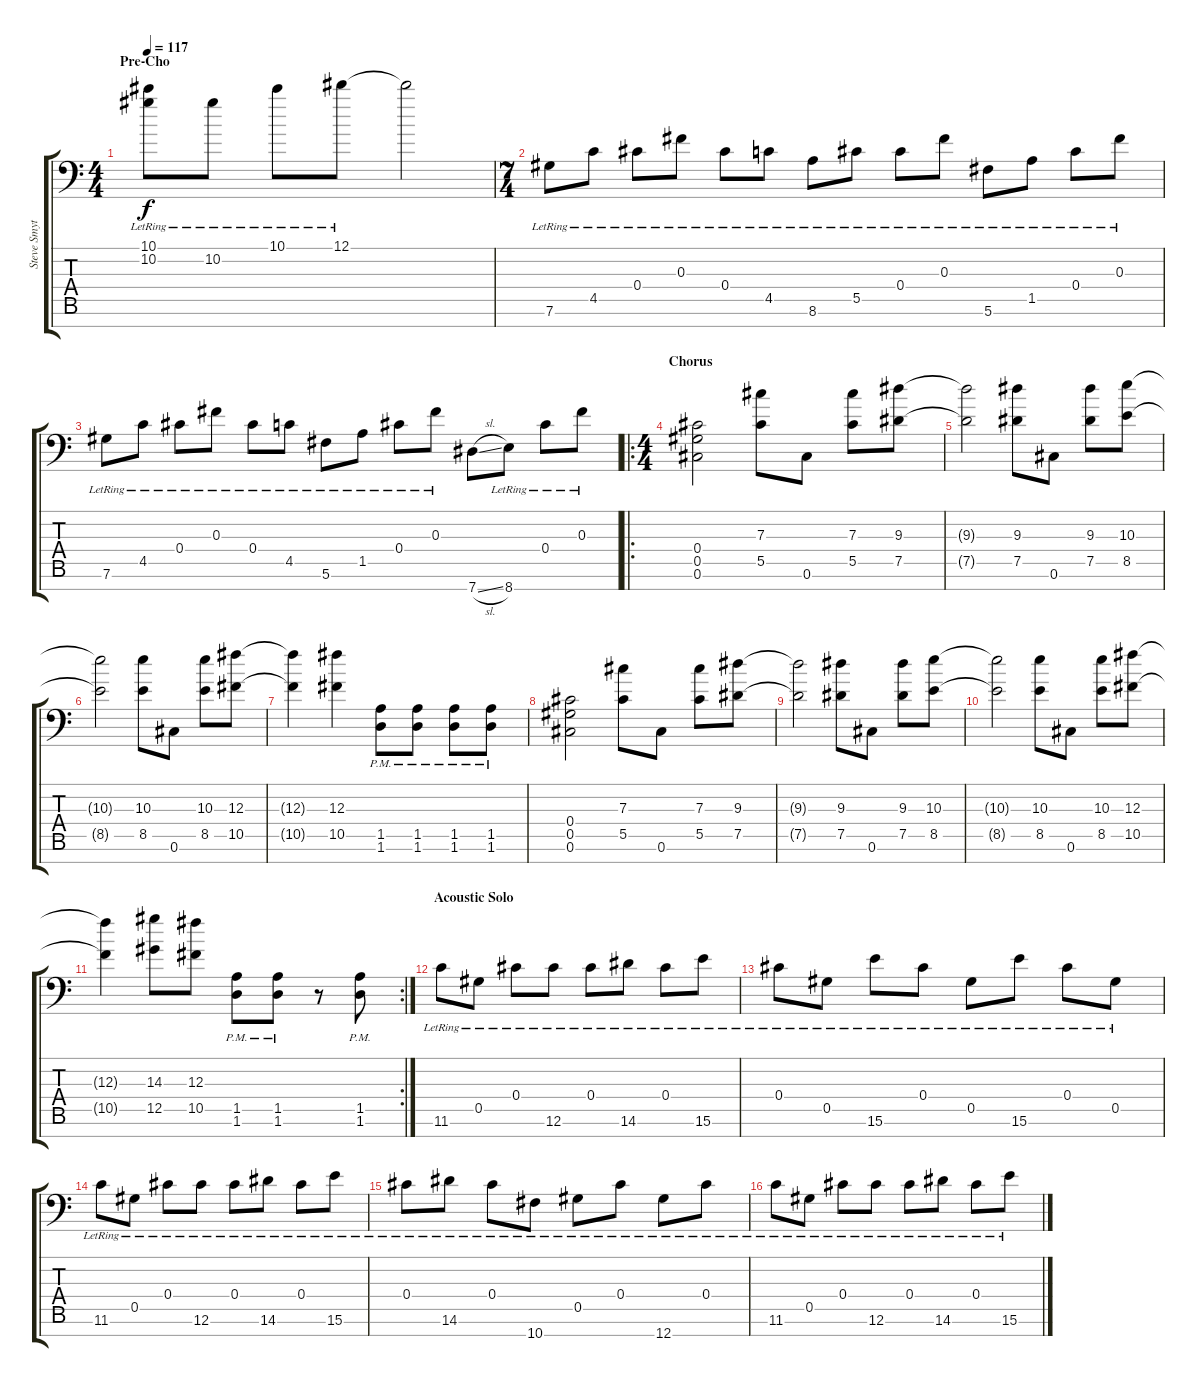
\track ("Steve Smyth Rhythm" "Steve Smyt") {instrument distortionguitar}
\staff {score tabs}
\tuning (Eb4 Bb3 Gb3 Db3 Ab2 Db2 Ab1) {hide}
\ts (4 4)
\section ("" "Pre-Cho")
\tempo 117
\clef f4
\ks c
(10.1{lr} 10.2{lr}).8{dy f} 10.2{lr}.8 10.1{lr}.8 12.1{lr}.8 12.1{t}.2 |
\ts (7 4)
7.6{lr}.8{instrument acousticguitarsteel} 4.5{lr}.8 0.4{lr}.8 0.3{lr}.8 0.4{lr}.8 4.5{lr}.8 8.6{lr}.8 5.5{lr}.8 0.4{lr}.8 0.3{lr}.8 5.6{lr}.8 1.5{lr}.8 0.4{lr}.8 0.3{lr}.8 |
7.6{lr}.8 4.5{lr}.8 0.4{lr}.8 0.3{lr}.8 0.4{lr}.8 4.5{lr}.8 5.6{lr}.8 1.5{lr}.8 0.4{lr}.8 0.3{lr}.8 7.7{sl}.8 8.7{lr}.8 0.4{lr}.8 0.3{lr}.8 |
\ro
\ts (4 4)
\section ("" "Chorus")
(0.4 0.5 0.6).2{instrument distortionguitar} (7.3 5.5).8 0.6.8 (7.3 5.5).8 (9.3 7.5).8 |
(9.3{t} 7.5{t}).2 (9.3 7.5).8 0.6.8 (9.3 7.5).8 (10.3 8.5).8 |
(10.3{t} 8.5{t}).2 (10.3 8.5).8 0.6.8 (10.3 8.5).8 (12.3 10.5).8 |
(12.3{t} 10.5{t}).4 (12.3 10.5).4 (1.5{pm} 1.6{pm}).8 (1.5{pm} 1.6{pm}).8 (1.5{pm} 1.6{pm}).8 (1.5{pm} 1.6{pm}).8 |
(0.4 0.5 0.6).2{instrument distortionguitar} (7.3 5.5).8 0.6.8 (7.3 5.5).8 (9.3 7.5).8 |
(9.3{t} 7.5{t}).2 (9.3 7.5).8 0.6.8 (9.3 7.5).8 (10.3 8.5).8 |
(10.3{t} 8.5{t}).2 (10.3 8.5).8 0.6.8 (10.3 8.5).8 (12.3 10.5).8 |
\rc 2
(12.3{t} 10.5{t}).4 (14.3 12.5).8 (12.3 10.5).8 (1.5{pm} 1.6{pm}).8 (1.5{pm} 1.6{pm}).8 r.8 (1.5{pm} 1.6{pm}).8 |
\section ("" "Acoustic Solo")
11.6{lr}.8{instrument acousticguitarsteel} 0.5{lr}.8 0.4{lr}.8 12.6{lr}.8 0.4{lr}.8 14.6{lr}.8 0.4{lr}.8 15.6{lr}.8 |
0.4{lr}.8 0.5{lr}.8 15.6{lr}.8 0.4{lr}.8 0.5{lr}.8 15.6{lr}.8 0.4{lr}.8 0.5{lr}.8 |
11.6{lr}.8{instrument acousticguitarsteel} 0.5{lr}.8 0.4{lr}.8 12.6{lr}.8 0.4{lr}.8 14.6{lr}.8 0.4{lr}.8 15.6{lr}.8 |
0.4{lr}.8 14.6{lr}.8 0.4{lr}.8 10.7{lr}.8 0.5{lr}.8 0.4{lr}.8 12.7{lr}.8 0.4{lr}.8 |
11.6{lr}.8{instrument acousticguitarsteel} 0.5{lr}.8 0.4{lr}.8 12.6{lr}.8 0.4{lr}.8 14.6{lr}.8 0.4{lr}.8 15.6{lr}.8
